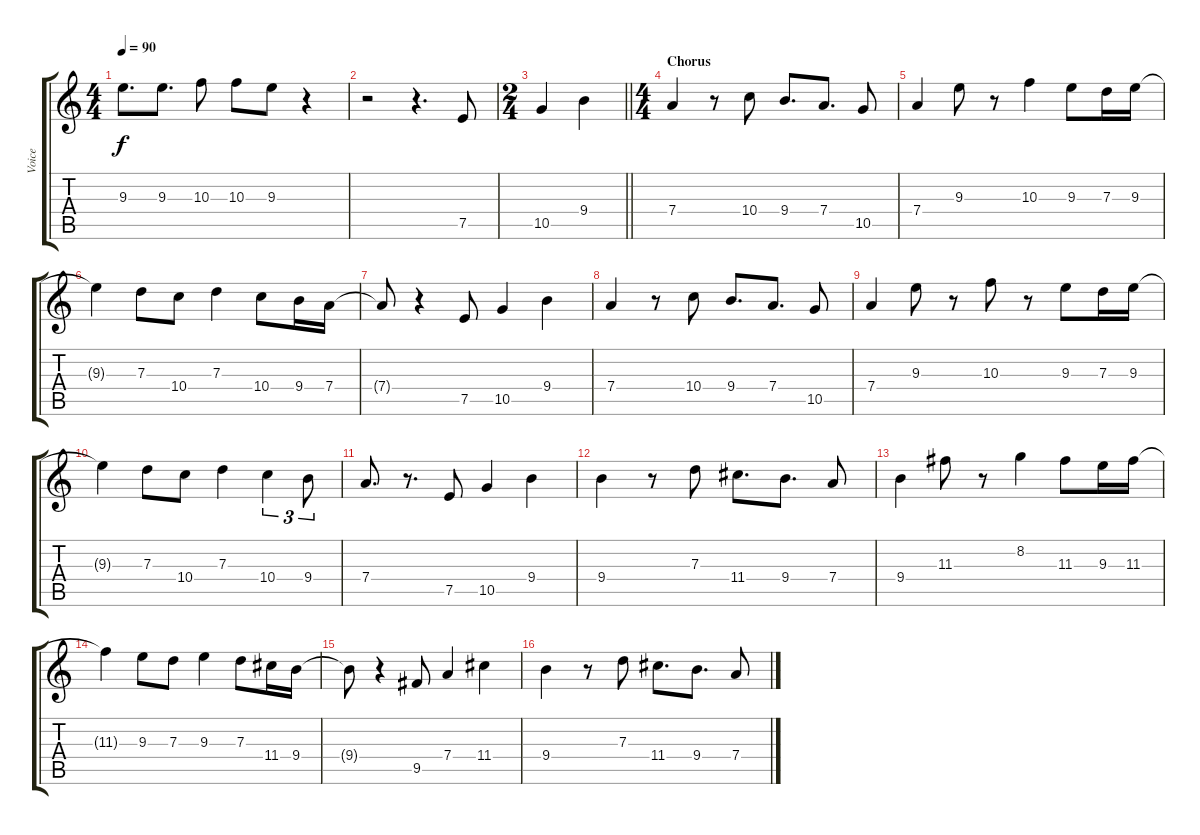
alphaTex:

\track ("Voice" "Voice") {instrument overdrivenguitar}
\staff {score tabs}
\tuning (E4 B3 G3 D3 A2 E2) {hide}
\ts (4 4)
\tempo 90
\clef g2
\ks c
9.3.8{d dy f} 9.3.8{d} 10.3.8 10.3.8 9.3.8 r.4 |
r.2 r.4{d} 7.5.8 |
\ts (2 4)
\barLineRight lightlight
10.5.4 9.4.4 |
\ts (4 4)
\section ("" "Chorus")
7.4.4 r.8 10.4.8 9.4.8{d} 7.4.8{d} 10.5.8 |
7.4.4 9.3.8 r.8 10.3.4 9.3.8 7.3.16 9.3.16 |
9.3{t}.4 7.3.8 10.4.8 7.3.4 10.4.8 9.4.16 7.4.16 |
7.4{t}.8 r.4 7.5.8 10.5.4 9.4.4 |
7.4.4 r.8 10.4.8 9.4.8{d} 7.4.8{d} 10.5.8 |
7.4.4 9.3.8 r.8 10.3.8 r.8 9.3.8 7.3.16 9.3.16 |
9.3{t}.4 7.3.8 10.4.8 7.3.4 10.4.4{tu (3 2)} 9.4.8{tu (3 2)} |
7.4.8{d} r.8{d} 7.5.8 10.5.4 9.4.4 |
9.4.4 r.8 7.3.8 11.4.8{d} 9.4.8{d} 7.4.8 |
9.4.4 11.3.8 r.8 8.2.4 11.3.8 9.3.16 11.3.16 |
11.3{t}.4 9.3.8 7.3.8 9.3.4 7.3.8 11.4.16 9.4.16 |
9.4{t}.8 r.4 9.5.8 7.4.4 11.4.4 |
9.4.4 r.8 7.3.8 11.4.8{d} 9.4.8{d} 7.4.8
